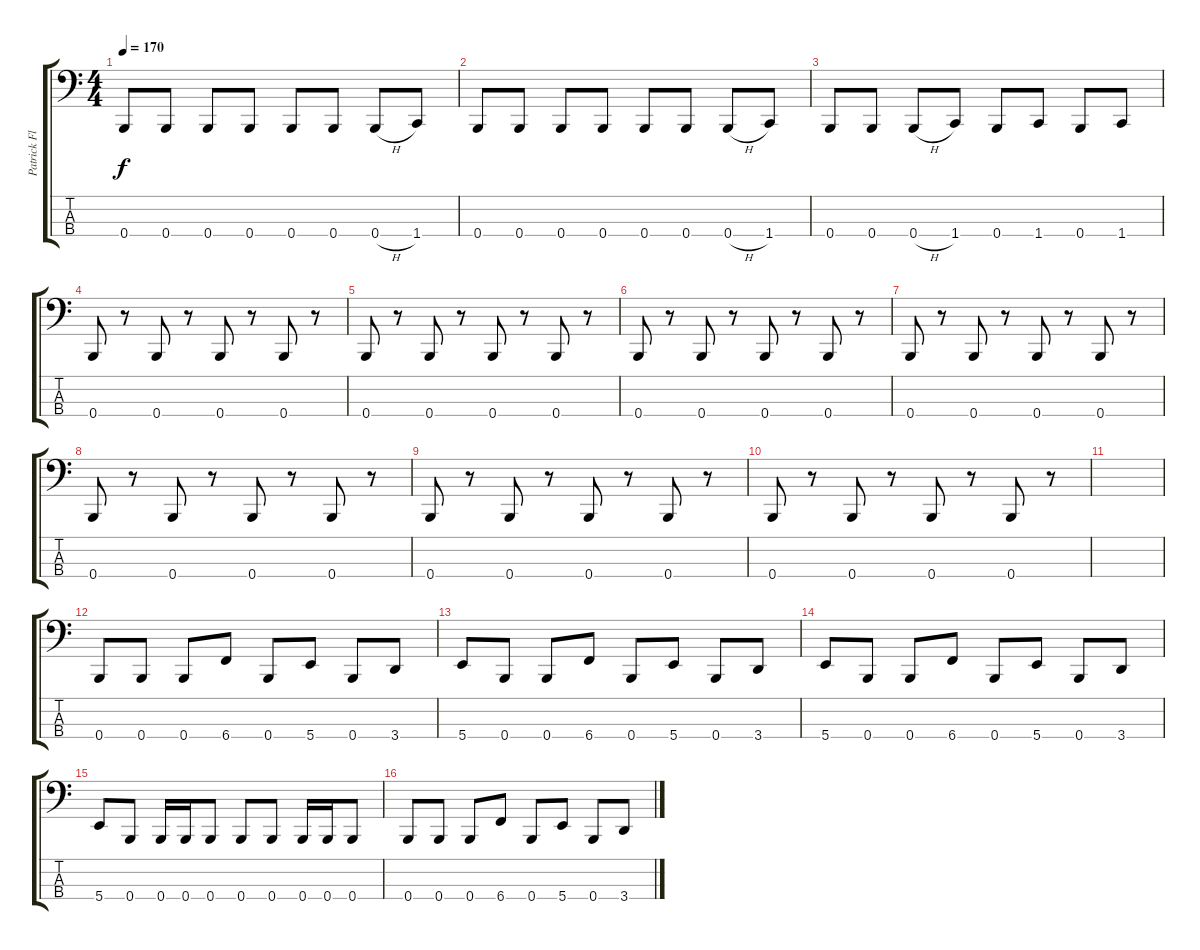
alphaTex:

\track ("Patrick Flaherty" "Patrick Fl") {instrument electricbasspick}
\staff {score tabs}
\tuning (E2 B1 Gb1 B0) {hide}
\ts (4 4)
\tempo 170
\clef f4
\ks c
0.4.8{dy f} 0.4.8 0.4.8 0.4.8 0.4.8 0.4.8 0.4{h}.8 1.4.8 |
0.4.8 0.4.8 0.4.8 0.4.8 0.4.8 0.4.8 0.4{h}.8 1.4.8 |
0.4.8 0.4.8 0.4{h}.8 1.4.8 0.4.8 1.4.8 0.4.8 1.4.8 |
0.4.8 r.8 0.4.8 r.8 0.4.8 r.8 0.4.8 r.8 |
0.4.8 r.8 0.4.8 r.8 0.4.8 r.8 0.4.8 r.8 |
0.4.8 r.8 0.4.8 r.8 0.4.8 r.8 0.4.8 r.8 |
0.4.8 r.8 0.4.8 r.8 0.4.8 r.8 0.4.8 r.8 |
0.4.8 r.8 0.4.8 r.8 0.4.8 r.8 0.4.8 r.8 |
0.4.8 r.8 0.4.8 r.8 0.4.8 r.8 0.4.8 r.8 |
0.4.8 r.8 0.4.8 r.8 0.4.8 r.8 0.4.8 r.8 |
|
0.4.8 0.4.8 0.4.8 6.4.8 0.4.8 5.4.8 0.4.8 3.4.8 |
5.4.8 0.4.8 0.4.8 6.4.8 0.4.8 5.4.8 0.4.8 3.4.8 |
5.4.8 0.4.8 0.4.8 6.4.8 0.4.8 5.4.8 0.4.8 3.4.8 |
5.4.8 0.4.8 0.4.16 0.4.16 0.4.8 0.4.8 0.4.8 0.4.16 0.4.16 0.4.8 |
0.4.8 0.4.8 0.4.8 6.4.8 0.4.8 5.4.8 0.4.8 3.4.8
